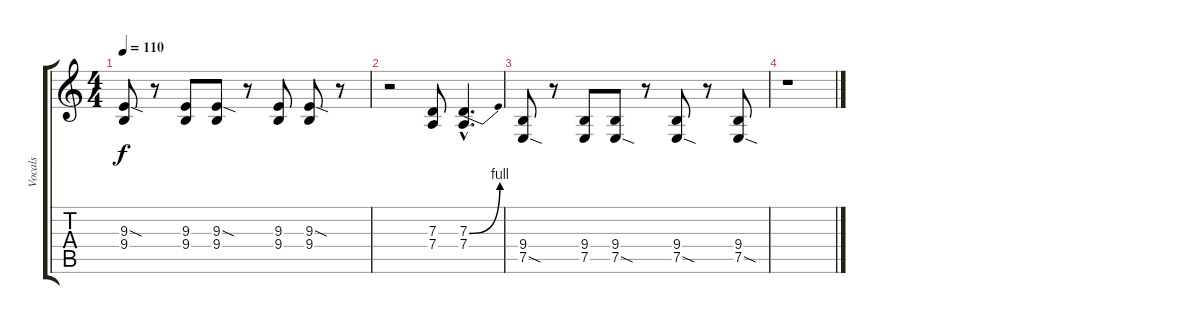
\track ("Vocals" "Vocals") {instrument altosax}
\staff {score tabs}
\tuning (E4 B3 G3 D3 A2 E2) {hide}
\ts (4 4)
\tempo 110
\clef g2
\ks c
(9.3{sod} 9.4).8{dy f volume 0} r.8 (9.3 9.4).8 (9.3{sod} 9.4).8 r.8 (9.3 9.4).8 (9.3{sod} 9.4).8 r.8 |
r.2 (7.3 7.4).8 (7.3{be (bend 0 0 60 4) hac} 7.4{hac}).4{d} |
(9.4 7.5{sod}).8 r.8 (9.4 7.5).8 (9.4 7.5{sod}).8 r.8 (9.4 7.5{sod}).8 r.8 (9.4 7.5{sod}).8 |
r.1
